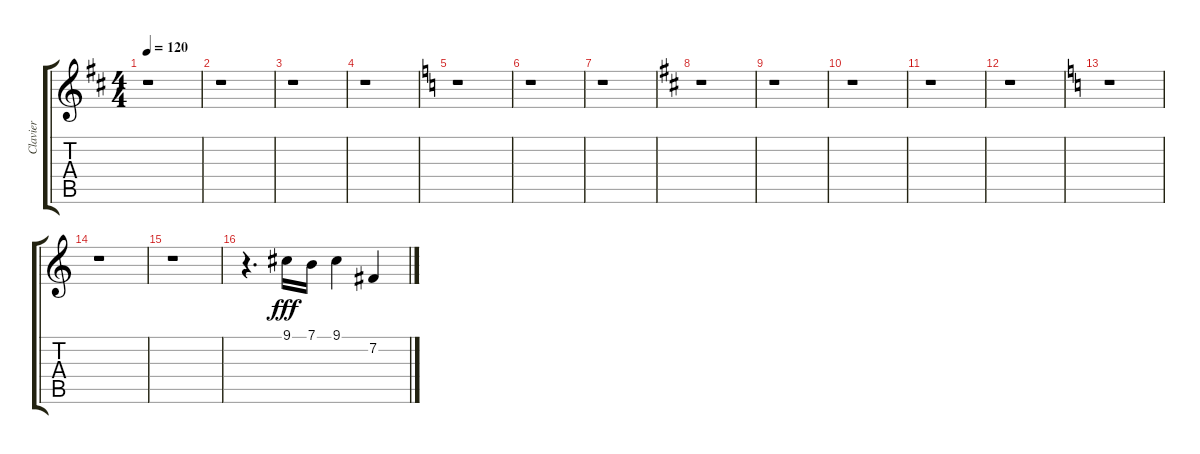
\track ("Clavier" "Clavier") {instrument trombone}
\staff {score tabs}
\tuning (E4 B3 G3 D3 A2 E2) {hide}
\ts (4 4)
\tempo 120
\clef g2
\ks d
r.1{dy f} |
r.1 |
r.1 |
r.1 |
\ks c
r.1 |
r.1 |
r.1 |
\ks d
r.1 |
r.1 |
r.1 |
r.1 |
r.1 |
\ks c
r.1 |
r.1 |
r.1 |
r.4{d} 9.1.16{dy fff} 7.1.16 9.1.4 7.2.4
